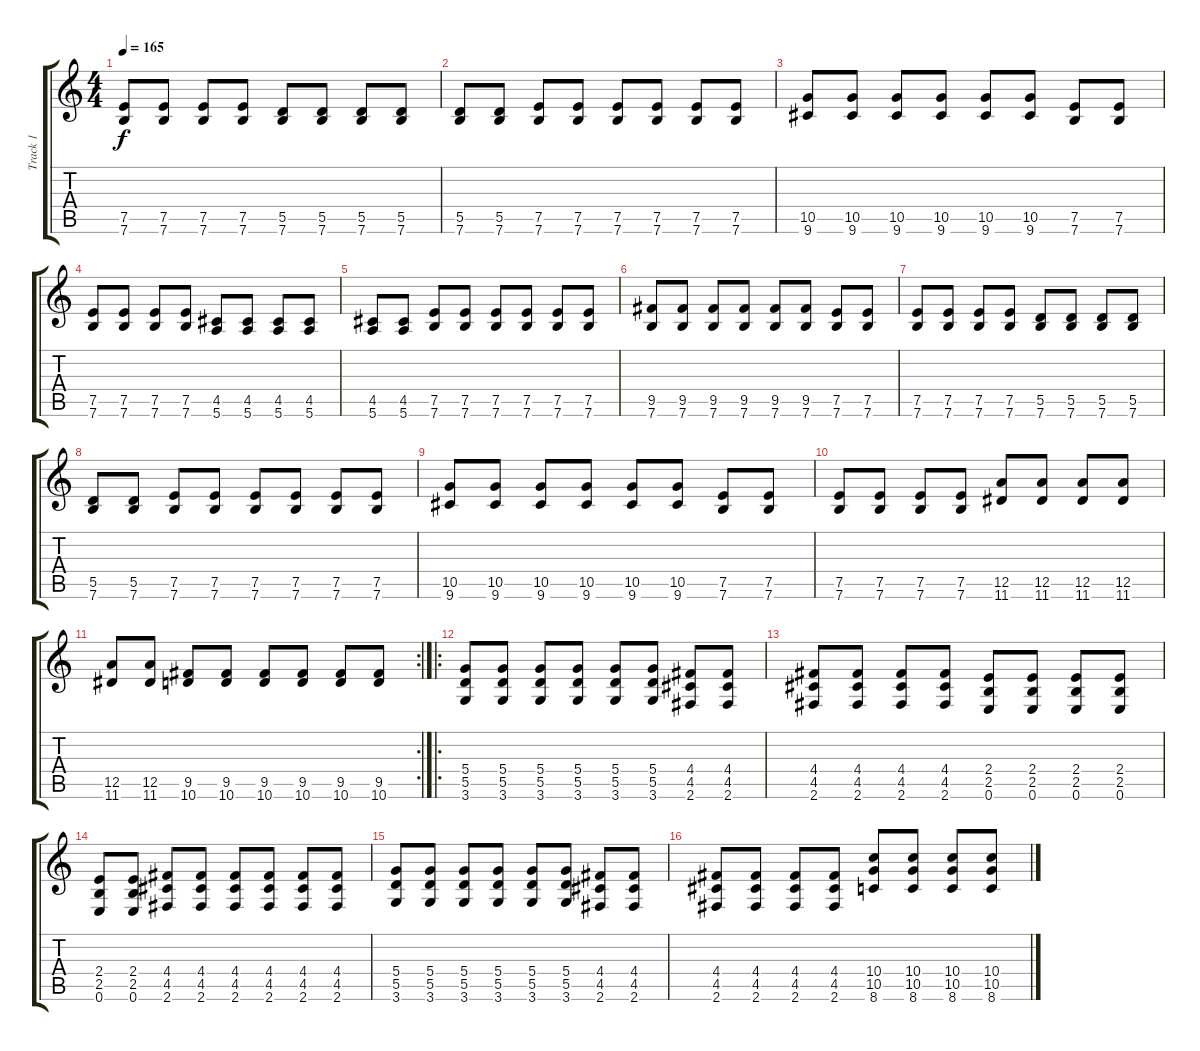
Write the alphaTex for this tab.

\track ("Track 1" "Track 1") {instrument distortionguitar}
\staff {score tabs}
\tuning (E4 B3 G3 D3 A2 E2) {hide}
\ts (4 4)
\tempo 165
\clef g2
\ks c
(7.5 7.6).8{dy f} (7.5 7.6).8 (7.5 7.6).8 (7.5 7.6).8 (5.5 7.6).8 (5.5 7.6).8 (5.5 7.6).8 (5.5 7.6).8 |
(5.5 7.6).8 (5.5 7.6).8 (7.5 7.6).8 (7.5 7.6).8 (7.5 7.6).8 (7.5 7.6).8 (7.5 7.6).8 (7.5 7.6).8 |
(10.5 9.6).8 (10.5 9.6).8 (10.5 9.6).8 (10.5 9.6).8 (10.5 9.6).8 (10.5 9.6).8 (7.5 7.6).8 (7.5 7.6).8 |
(7.5 7.6).8 (7.5 7.6).8 (7.5 7.6).8 (7.5 7.6).8 (4.5 5.6).8 (4.5 5.6).8 (4.5 5.6).8 (4.5 5.6).8 |
(4.5 5.6).8 (4.5 5.6).8 (7.5 7.6).8 (7.5 7.6).8 (7.5 7.6).8 (7.5 7.6).8 (7.5 7.6).8 (7.5 7.6).8 |
(9.5 7.6).8 (9.5 7.6).8 (9.5 7.6).8 (9.5 7.6).8 (9.5 7.6).8 (9.5 7.6).8 (7.5 7.6).8 (7.5 7.6).8 |
(7.5 7.6).8 (7.5 7.6).8 (7.5 7.6).8 (7.5 7.6).8 (5.5 7.6).8 (5.5 7.6).8 (5.5 7.6).8 (5.5 7.6).8 |
(5.5 7.6).8 (5.5 7.6).8 (7.5 7.6).8 (7.5 7.6).8 (7.5 7.6).8 (7.5 7.6).8 (7.5 7.6).8 (7.5 7.6).8 |
(10.5 9.6).8 (10.5 9.6).8 (10.5 9.6).8 (10.5 9.6).8 (10.5 9.6).8 (10.5 9.6).8 (7.5 7.6).8 (7.5 7.6).8 |
(7.5 7.6).8 (7.5 7.6).8 (7.5 7.6).8 (7.5 7.6).8 (12.5 11.6).8 (12.5 11.6).8 (12.5 11.6).8 (12.5 11.6).8 |
\rc 2
(12.5 11.6).8 (12.5 11.6).8 (9.5 10.6).8 (9.5 10.6).8 (9.5 10.6).8 (9.5 10.6).8 (9.5 10.6).8 (9.5 10.6).8 |
\ro
(5.4 5.5 3.6).8 (5.4 5.5 3.6).8 (5.4 5.5 3.6).8 (5.4 5.5 3.6).8 (5.4 5.5 3.6).8 (5.4 5.5 3.6).8 (4.4 4.5 2.6).8 (4.4 4.5 2.6).8 |
(4.4 4.5 2.6).8 (4.4 4.5 2.6).8 (4.4 4.5 2.6).8 (4.4 4.5 2.6).8 (2.4 2.5 0.6).8 (2.4 2.5 0.6).8 (2.4 2.5 0.6).8 (2.4 2.5 0.6).8 |
(2.4 2.5 0.6).8 (2.4 2.5 0.6).8 (4.4 4.5 2.6).8 (4.4 4.5 2.6).8 (4.4 4.5 2.6).8 (4.4 4.5 2.6).8 (4.4 4.5 2.6).8 (4.4 4.5 2.6).8 |
(5.4 5.5 3.6).8 (5.4 5.5 3.6).8 (5.4 5.5 3.6).8 (5.4 5.5 3.6).8 (5.4 5.5 3.6).8 (5.4 5.5 3.6).8 (4.4 4.5 2.6).8 (4.4 4.5 2.6).8 |
(4.4 4.5 2.6).8 (4.4 4.5 2.6).8 (4.4 4.5 2.6).8 (4.4 4.5 2.6).8 (10.4 10.5 8.6).8 (10.4 10.5 8.6).8 (10.4 10.5 8.6).8 (10.4 10.5 8.6).8
